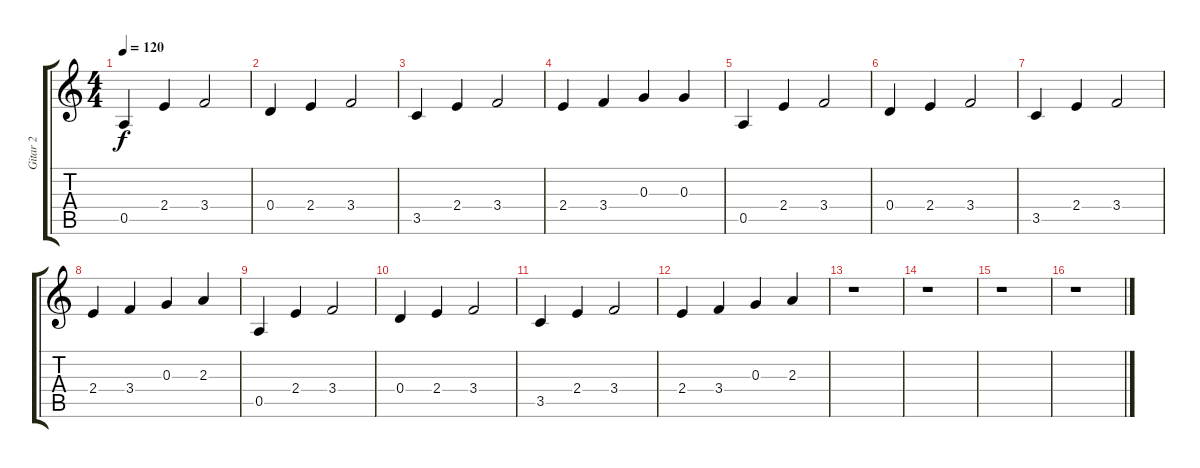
\track ("Gitar 2" "Gitar 2") {instrument distortionguitar}
\staff {score tabs}
\tuning (E4 B3 G3 D3 A2 E2) {hide}
\ts (4 4)
\tempo 120
\clef g2
\ks c
0.5.4{dy f} 2.4.4 3.4.2 |
0.4.4 2.4.4 3.4.2 |
3.5.4 2.4.4 3.4.2 |
2.4.4 3.4.4 0.3.4 0.3.4 |
0.5.4 2.4.4 3.4.2 |
0.4.4 2.4.4 3.4.2 |
3.5.4 2.4.4 3.4.2 |
2.4.4 3.4.4 0.3.4 2.3.4 |
0.5.4 2.4.4 3.4.2 |
0.4.4 2.4.4 3.4.2 |
3.5.4 2.4.4 3.4.2 |
2.4.4 3.4.4 0.3.4 2.3.4 |
r.1 |
r.1 |
r.1 |
r.1
